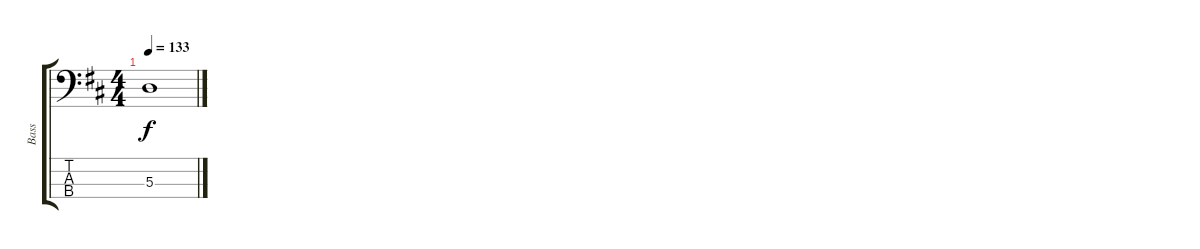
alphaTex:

\track ("Bass" "Bass") {instrument electricbasspick}
\staff {score tabs}
\tuning (G2 D2 A1 E1) {hide}
\ts (4 4)
\tempo 133
\clef f4
\ks d
5.3.1{dy f}
